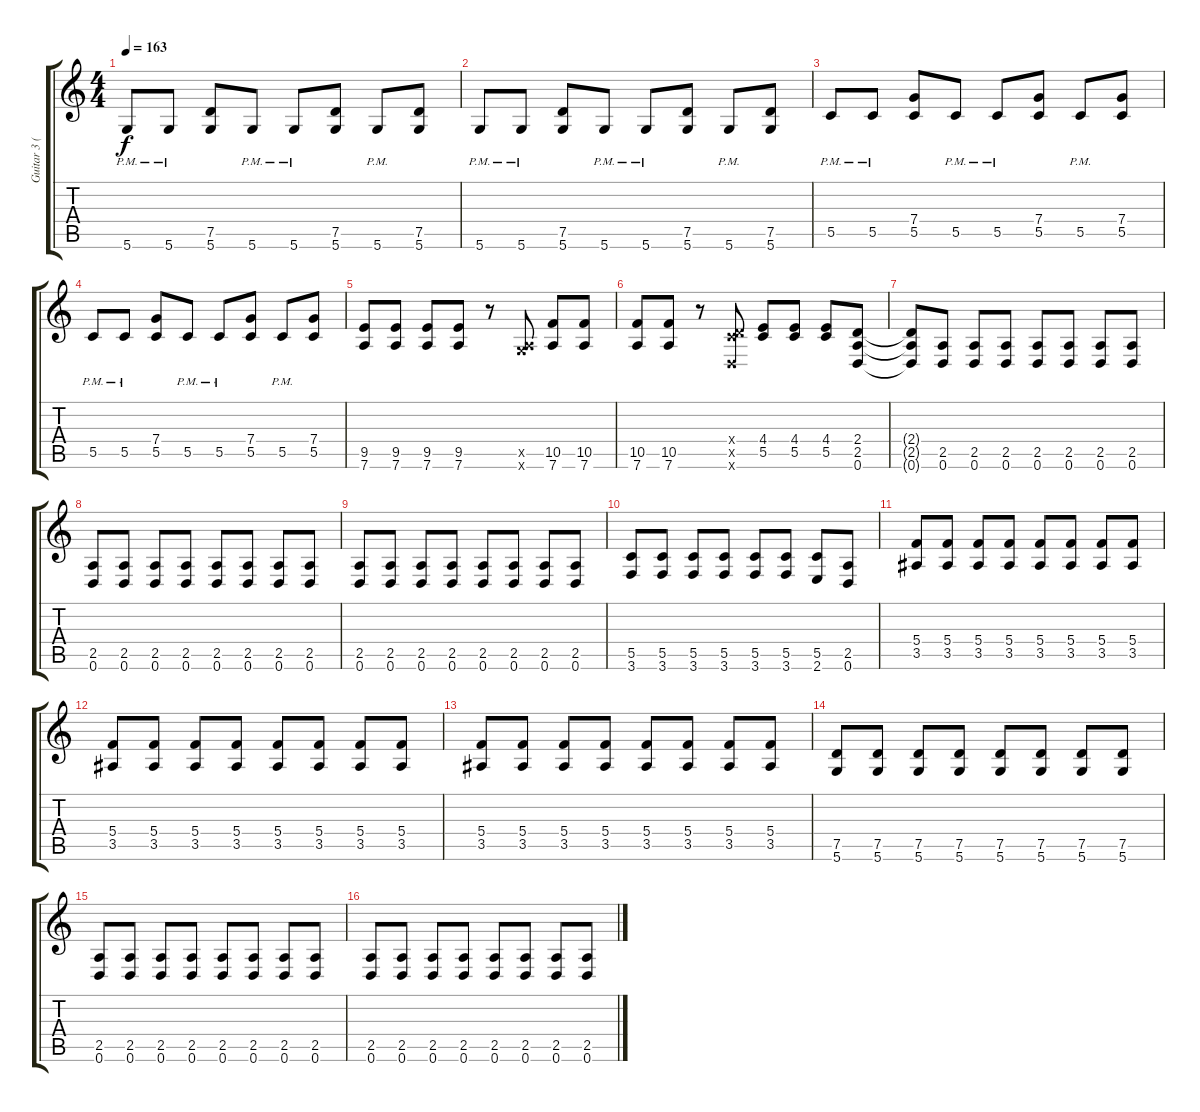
\track ("Guitar 3 (Dist)" "Guitar 3 (") {instrument distortionguitar}
\staff {score tabs}
\tuning (D4 A3 F3 C3 G2 D2) {hide}
\ts (4 4)
\tempo 163
\clef g2
\ks c
5.6{pm}.8{dy f} 5.6{pm}.8 (7.5 5.6).8 5.6{pm}.8 5.6{pm}.8 (7.5 5.6).8 5.6{pm}.8 (7.5 5.6).8 |
5.6{pm}.8 5.6{pm}.8 (7.5 5.6).8 5.6{pm}.8 5.6{pm}.8 (7.5 5.6).8 5.6{pm}.8 (7.5 5.6).8 |
5.5{pm}.8 5.5{pm}.8 (7.4 5.5).8 5.5{pm}.8 5.5{pm}.8 (7.4 5.5).8 5.5{pm}.8 (7.4 5.5).8 |
5.5{pm}.8 5.5{pm}.8 (7.4 5.5).8 5.5{pm}.8 5.5{pm}.8 (7.4 5.5).8 5.5{pm}.8 (7.4 5.5).8 |
(9.5 7.6).8 (9.5 7.6).8 (9.5 7.6).8 (9.5 7.6).8 r.8 (0.5{x} 7.6{x}).8 (10.5 7.6).8 (10.5 7.6).8 |
(10.5 7.6).8 (10.5 7.6).8 r.8 (0.4{x} 7.5{x} 0.6{x}).8 (4.4 5.5).8 (4.4 5.5).8 (4.4 5.5).8 (2.4 2.5 0.6).8 |
(2.4{t} 2.5{t} 0.6{t}).8 (2.5 0.6).8 (2.5 0.6).8 (2.5 0.6).8 (2.5 0.6).8 (2.5 0.6).8 (2.5 0.6).8 (2.5 0.6).8 |
(2.5 0.6).8 (2.5 0.6).8 (2.5 0.6).8 (2.5 0.6).8 (2.5 0.6).8 (2.5 0.6).8 (2.5 0.6).8 (2.5 0.6).8 |
(2.5 0.6).8 (2.5 0.6).8 (2.5 0.6).8 (2.5 0.6).8 (2.5 0.6).8 (2.5 0.6).8 (2.5 0.6).8 (2.5 0.6).8 |
(5.5 3.6).8 (5.5 3.6).8 (5.5 3.6).8 (5.5 3.6).8 (5.5 3.6).8 (5.5 3.6).8 (5.5 2.6).8 (2.5 0.6).8 |
(5.4 3.5).8 (5.4 3.5).8 (5.4 3.5).8 (5.4 3.5).8 (5.4 3.5).8 (5.4 3.5).8 (5.4 3.5).8 (5.4 3.5).8 |
(5.4 3.5).8 (5.4 3.5).8 (5.4 3.5).8 (5.4 3.5).8 (5.4 3.5).8 (5.4 3.5).8 (5.4 3.5).8 (5.4 3.5).8 |
(5.4 3.5).8 (5.4 3.5).8 (5.4 3.5).8 (5.4 3.5).8 (5.4 3.5).8 (5.4 3.5).8 (5.4 3.5).8 (5.4 3.5).8 |
(7.5 5.6).8 (7.5 5.6).8 (7.5 5.6).8 (7.5 5.6).8 (7.5 5.6).8 (7.5 5.6).8 (7.5 5.6).8 (7.5 5.6).8 |
(2.5 0.6).8 (2.5 0.6).8 (2.5 0.6).8 (2.5 0.6).8 (2.5 0.6).8 (2.5 0.6).8 (2.5 0.6).8 (2.5 0.6).8 |
(2.5 0.6).8 (2.5 0.6).8 (2.5 0.6).8 (2.5 0.6).8 (2.5 0.6).8 (2.5 0.6).8 (2.5 0.6).8 (2.5 0.6).8
